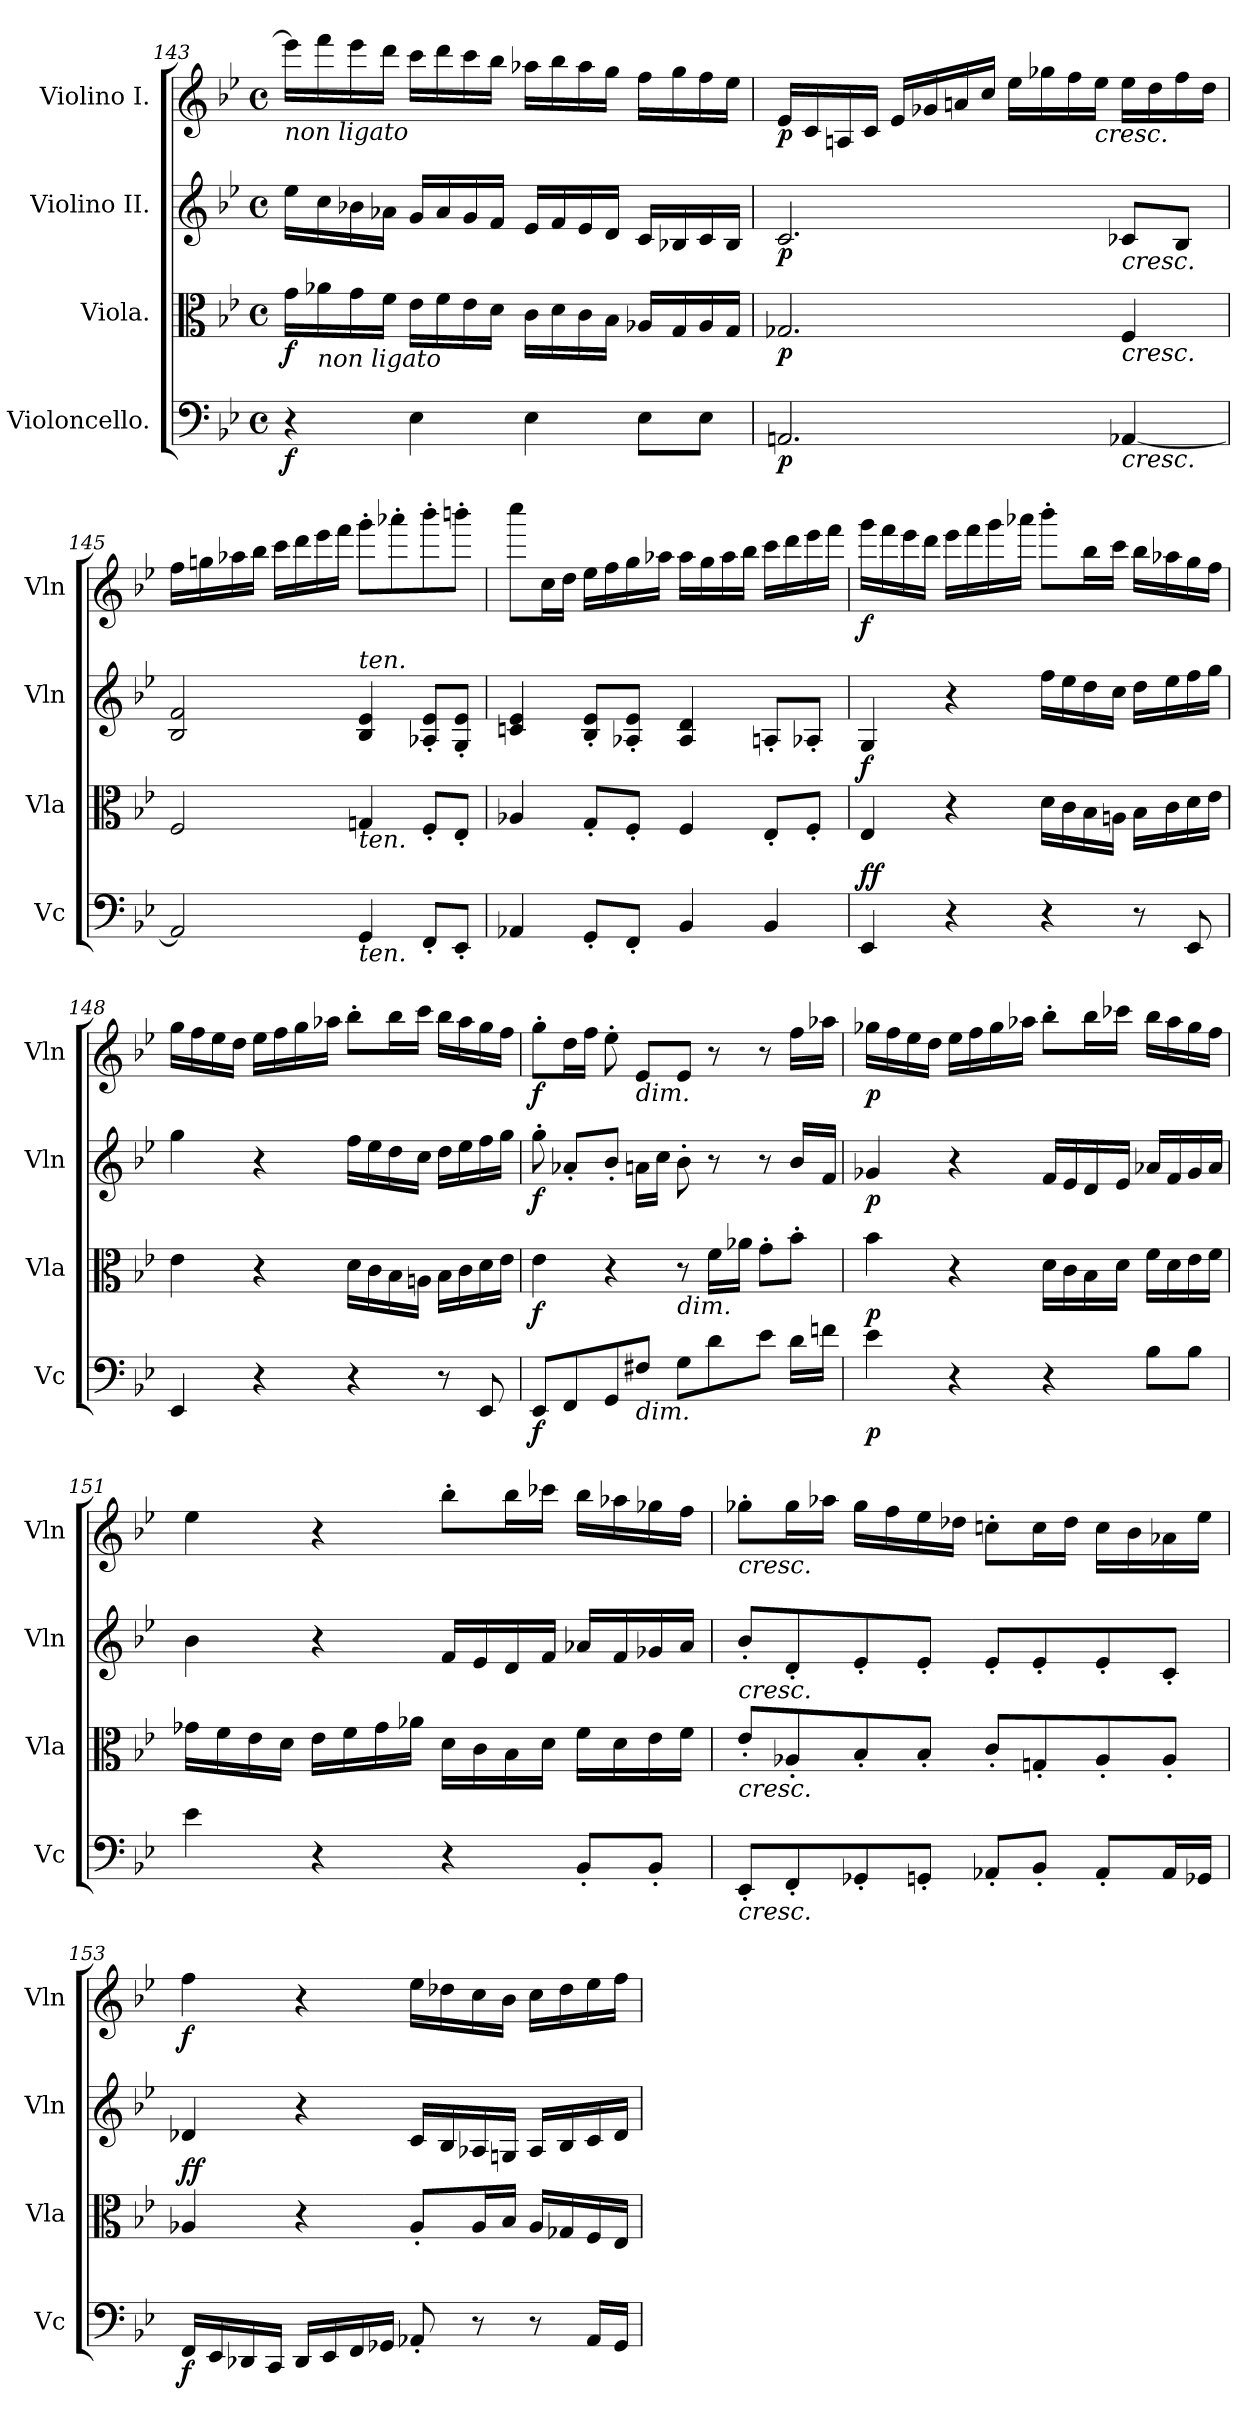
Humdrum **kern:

**kern	**dynam	**kern	**dynam	**kern	**dynam	**kern	**dynam
*part4	*part4	*part3	*part3	*part2	*part2	*part1	*part1
*staff4	*staff4	*staff3	*staff3	*staff2	*staff2	*staff1	*staff1
*I"Violoncello.	*	*I"Viola.	*	*I"Violino II.	*	*I"Violino I.	*
*I'Vc	*	*I'Vla	*	*I'Vln	*	*I'Vln	*
*clefF4	*	*clefC3	*	*clefG2	*	*clefG2	*
*k[b-e-]	*	*k[b-e-]	*	*k[b-e-]	*	*k[b-e-]	*
*B-:	*	*B-:	*	*B-:	*	*B-:	*
*M4/4	*	*M4/4	*	*M4/4	*	*M4/4	*
*met(c)	*	*met(c)	*	*met(c)	*	*met(c)	*
=143	=143	=143	=143	=143	=143	=143	=143
!	!	!	!	!	!	!LO:TX:b:i:t=non ligato	!
!	!LO:DY:b	!	!LO:DY:b	!	!	!	!
4r	f	16g\LL	f	16ee-\LL	.	16eee-\LL]	.
!	!	!LO:TX:b:i:t=non ligato	!	!	!	!	!
.	.	16a-X\	.	16cc\	.	16fff\	.
.	.	16g\	.	16b-X\	.	16eee-\	.
.	.	16f\JJ	.	16a-X\JJ	.	16ddd\JJ	.
4E-\	.	16e-\LL	.	16g/LL	.	16ccc\LL	.
.	.	16f\	.	16a-/	.	16ddd\	.
.	.	16e-\	.	16g/	.	16ccc\	.
.	.	16d\JJ	.	16f/JJ	.	16bb-\JJ	.
4E-\	.	16c\LL	.	16e-/LL	.	16aa-X\LL	.
.	.	16d\	.	16f/	.	16bb-\	.
.	.	16c\	.	16e-/	.	16aa-\	.
.	.	16B-\JJ	.	16d/JJ	.	16gg\JJ	.
8E-\L	.	16A-X/LL	.	16c/LL	.	16ff\LL	.
.	.	16G/	.	16B-X/	.	16gg\	.
8E-\J	.	16A-/	.	16c/	.	16ff\	.
.	.	16G/JJ	.	16B-/JJ	.	16ee-\JJ	.
=144	=144	=144	=144	=144	=144	=144	=144
!	!LO:DY:b	!	!LO:DY:b	!	!LO:DY:b	!	!LO:DY:b
2.AAn/	p	2.G-X/	p	2.c/	p	16e-/LL	p
.	.	.	.	.	.	16c/	.
.	.	.	.	.	.	16An/	.
.	.	.	.	.	.	16c/JJ	.
.	.	.	.	.	.	16e-/LL	.
.	.	.	.	.	.	16g-X/	.
.	.	.	.	.	.	16an/	.
.	.	.	.	.	.	16cc/JJ	.
.	.	.	.	.	.	16ee-\LL	.
.	.	.	.	.	.	16gg-X\	.
.	.	.	.	.	.	16ff\	.
!	!	!	!	!	!	!LO:TX:b:i:t=cresc.	!
.	.	.	.	.	.	16ee-\JJ	.
!	!	!	!	!LO:TX:b:i:t=cresc.	!	!	!
!	!	!LO:TX:b:i:t=cresc.	!	!	!	!	!
!LO:TX:b:i:t=cresc.	!	!	!	!	!	!	!
[4AA-X/	.	4F/	.	8c-X/L	.	16ee-\LL	.
.	.	.	.	.	.	16dd\	.
.	.	.	.	8B-/J	.	16ff\	.
.	.	.	.	.	.	16dd\JJ	.
=145	=145	=145	=145	=145	=145	=145	=145
2AA-/]	.	2F/	.	2B-/ 2f/	.	16ff\LL	.
.	.	.	.	.	.	16ggn\	.
.	.	.	.	.	.	16aa-X\	.
.	.	.	.	.	.	16bb-\JJ	.
.	.	.	.	.	.	16ccc\LL	.
.	.	.	.	.	.	16ddd\	.
.	.	.	.	.	.	16eee-\	.
.	.	.	.	.	.	16fff\JJ	.
!	!	!	!	!LO:TX:a:i:t=ten.	!	!	!
!	!	!LO:TX:b:i:t=ten.	!	!	!	!	!
!LO:TX:b:i:t=ten.	!	!	!	!	!	!	!
4GG/	.	4Gn/	.	4B-/ 4e-/	.	8ggg'\L	.
.	.	.	.	.	.	8aaa-X'\	.
8FF'/L	.	8F'/L	.	8A-X/' 8e-/'L	.	8bbb-'\	.
8EE-'/J	.	8E-'/J	.	8G/' 8e-/'J	.	8bbbn'\J	.
=146	=146	=146	=146	=146	=146	=146	=146
4AA-X/	.	4A-X/	.	4cn/ 4e-/	.	8cccc\L	.
.	.	.	.	.	.	16cc\L	.
.	.	.	.	.	.	16dd\JJ	.
8GG'/L	.	8G'/L	.	8B-/' 8e-/'L	.	16ee-\LL	.
.	.	.	.	.	.	16ff\	.
8FF'/J	.	8F'/J	.	8A-X/' 8e-/'J	.	16gg\	.
.	.	.	.	.	.	16aa-X\JJ	.
4BB-/	.	4F/	.	4A-/ 4d/	.	16aa-\LL	.
.	.	.	.	.	.	16gg\	.
.	.	.	.	.	.	16aa-\	.
.	.	.	.	.	.	16bb-\JJ	.
4BB-/	.	8E-'/L	.	8An'/L	.	16ccc\LL	.
.	.	.	.	.	.	16ddd\	.
.	.	8F'/J	.	8A-X'/J	.	16eee-\	.
.	.	.	.	.	.	16fff\JJ	.
=147	=147	=147	=147	=147	=147	=147	=147
!	!LO:DY:b	!	!	!	!	!	!
!	!LO:DY:n=1:a	!	!LO:DY:a	!	!	!	!LO:DY:b
4EE-/	f f	4E-/	f	4G/	.	16ggg\LL	f
.	.	.	.	.	.	16fff\	.
.	.	.	.	.	.	16eee-\	.
.	.	.	.	.	.	16ddd\JJ	.
4r	.	4r	.	4r	.	16eee-\LL	.
.	.	.	.	.	.	16fff\	.
.	.	.	.	.	.	16ggg\	.
.	.	.	.	.	.	16aaa-X\JJ	.
4r	.	16d\LL	.	16ff\LL	.	8bbb-'\L	.
.	.	16c\	.	16ee-\	.	.	.
.	.	16B-\	.	16dd\	.	16bb-\L	.
.	.	16An\JJ	.	16cc\JJ	.	16ccc\JJ	.
8r	.	16B-\LL	.	16dd\LL	.	16bb-\LL	.
.	.	16c\	.	16ee-\	.	16aa-X\	.
8EE-/	.	16d\	.	16ff\	.	16gg\	.
.	.	16e-\JJ	.	16gg\JJ	.	16ff\JJ	.
=148	=148	=148	=148	=148	=148	=148	=148
4EE-/	.	4e-\	.	4gg\	.	16gg\LL	.
.	.	.	.	.	.	16ff\	.
.	.	.	.	.	.	16ee-\	.
.	.	.	.	.	.	16dd\JJ	.
4r	.	4r	.	4r	.	16ee-\LL	.
.	.	.	.	.	.	16ff\	.
.	.	.	.	.	.	16gg\	.
.	.	.	.	.	.	16aa-X\JJ	.
4r	.	16d\LL	.	16ff\LL	.	8bb-'\L	.
.	.	16c\	.	16ee-\	.	.	.
.	.	16B-\	.	16dd\	.	16bb-\L	.
.	.	16An\JJ	.	16cc\JJ	.	16ccc\JJ	.
8r	.	16B-\LL	.	16dd\LL	.	16bb-\LL	.
.	.	16c\	.	16ee-\	.	16aa-\	.
8EE-/	.	16d\	.	16ff\	.	16gg\	.
.	.	16e-\JJ	.	16gg\JJ	.	16ff\JJ	.
=149	=149	=149	=149	=149	=149	=149	=149
!	!LO:DY:b	!	!LO:DY:b	!	!LO:DY:b	!	!LO:DY:b
8EE-/L	f	4e-\	f	8gg'\	f	8gg'\L	f
8FF/	.	.	.	8a-X'/L	.	16dd\L	.
.	.	.	.	.	.	16ff\JJ	.
8GG/	.	4r	.	8b-'/J	.	8ee-'\	.
!	!	!	!	!	!	!LO:TX:b:i:t=dim.	!
!LO:TX:b:i:t=dim.	!	!	!	!	!	!	!
8F#X/J	.	.	.	16an\LL	.	8e-/L	.
.	.	.	.	16cc\JJ	.	.	.
!	!	!LO:TX:b:i:t=dim.	!	!	!	!	!
8G\L	.	8r	.	8b-'\	.	8e-/J	.
8d\	.	16f\LL	.	8r	.	8r	.
.	.	16a-X\JJ	.	.	.	.	.
8e-\J	.	8g'\L	.	8r	.	8r	.
16d\LL	.	8b-'\J	.	16b-/LL	.	16ff\LL	.
16fn\JJ	.	.	.	16f/JJ	.	16aa-X\JJ	.
=150	=150	=150	=150	=150	=150	=150	=150
!	!LO:DY:b	!	!LO:DY:b	!	!LO:DY:b	!	!LO:DY:b
4e-\	p	4b-\	p	4g-X/	p	16gg-X\LL	p
.	.	.	.	.	.	16ff\	.
.	.	.	.	.	.	16ee-\	.
.	.	.	.	.	.	16dd\JJ	.
4r	.	4r	.	4r	.	16ee-\LL	.
.	.	.	.	.	.	16ff\	.
.	.	.	.	.	.	16gg-\	.
.	.	.	.	.	.	16aa-X\JJ	.
4r	.	16d\LL	.	16f/LL	.	8bb-'\L	.
.	.	16c\	.	16e-/	.	.	.
.	.	16B-\	.	16d/	.	16bb-\L	.
.	.	16d\JJ	.	16e-/JJ	.	16ccc-X\JJ	.
8B-\L	.	16f\LL	.	16a-X/LL	.	16bb-\LL	.
.	.	16d\	.	16f/	.	16aa-\	.
8B-\J	.	16e-\	.	16g-/	.	16gg-\	.
.	.	16f\JJ	.	16a-/JJ	.	16ff\JJ	.
=151	=151	=151	=151	=151	=151	=151	=151
4e-\	.	16g-X\LL	.	4b-\	.	4ee-\	.
.	.	16f\	.	.	.	.	.
.	.	16e-\	.	.	.	.	.
.	.	16d\JJ	.	.	.	.	.
4r	.	16e-\LL	.	4r	.	4r	.
.	.	16f\	.	.	.	.	.
.	.	16g-\	.	.	.	.	.
.	.	16a-X\JJ	.	.	.	.	.
4r	.	16d\LL	.	16f/LL	.	8bb-'\L	.
.	.	16c\	.	16e-/	.	.	.
.	.	16B-\	.	16d/	.	16bb-\L	.
.	.	16d\JJ	.	16f/JJ	.	16ccc-X\JJ	.
8BB-'/L	.	16f\LL	.	16a-X/LL	.	16bb-\LL	.
.	.	16d\	.	16f/	.	16aa-X\	.
8BB-'/J	.	16e-\	.	16g-X/	.	16gg-X\	.
.	.	16f\JJ	.	16a-/JJ	.	16ff\JJ	.
=152	=152	=152	=152	=152	=152	=152	=152
!	!	!	!	!	!	!LO:TX:b:i:t=cresc.	!
!	!	!	!	!LO:TX:b:i:t=cresc.	!	!	!
!	!	!LO:TX:b:i:t=cresc.	!	!	!	!	!
!LO:TX:b:i:t=cresc.	!	!	!	!	!	!	!
8EE-'/L	.	8e-'/L	.	8b-'/L	.	8gg-X'\L	.
8FF'/	.	8A-X'/	.	8d'/	.	16gg-\L	.
.	.	.	.	.	.	16aa-X\JJ	.
8GG-X'/	.	8B-'/	.	8e-'/	.	16gg-\LL	.
.	.	.	.	.	.	16ff\	.
8GGn'/J	.	8B-'/J	.	8e-'/J	.	16ee-\	.
.	.	.	.	.	.	16dd-X\JJ	.
8AA-X'/L	.	8c'/L	.	8e-'/L	.	8ccn'\L	.
8BB-'/J	.	8Gn'/	.	8e-'/	.	16cc\L	.
.	.	.	.	.	.	16dd-\JJ	.
8AA-'/L	.	8A-'/	.	8e-'/	.	16cc\LL	.
.	.	.	.	.	.	16b-\	.
16AA-/L	.	8A-'/J	.	8c'/J	.	16a-X\	.
16GG-X/JJ	.	.	.	.	.	16ee-\JJ	.
=153	=153	=153	=153	=153	=153	=153	=153
!	!LO:DY:b	!	!LO:DY:b	!	!	!	!
!	!	!	!LO:DY:n=1:a	!	!	!	!LO:DY:b
16FF/LL	f	4A-X/	f f	4d-X/	.	4ff\	f
16EE-/	.	.	.	.	.	.	.
16DD-X/	.	.	.	.	.	.	.
16CC/JJ	.	.	.	.	.	.	.
16DD-/LL	.	4r	.	4r	.	4r	.
16EE-/	.	.	.	.	.	.	.
16FF/	.	.	.	.	.	.	.
16GG-X/JJ	.	.	.	.	.	.	.
8AA-X'/	.	8A-'/L	.	16c/LL	.	16ee-\LL	.
.	.	.	.	16B-/	.	16dd-X\	.
8r	.	16A-/L	.	16A-X/	.	16cc\	.
.	.	16B-/JJ	.	16Gn/JJ	.	16b-\JJ	.
8r	.	16A-/LL	.	16A-/LL	.	16cc\LL	.
.	.	16G-X/	.	16B-/	.	16dd-\	.
16AA-/LL	.	16F/	.	16c/	.	16ee-\	.
16GG-/JJ	.	16E-/JJ	.	16d-/JJ	.	16ff\JJ	.
=	=	=	=	=	=	=	=
*-	*-	*-	*-	*-	*-	*-	*-
